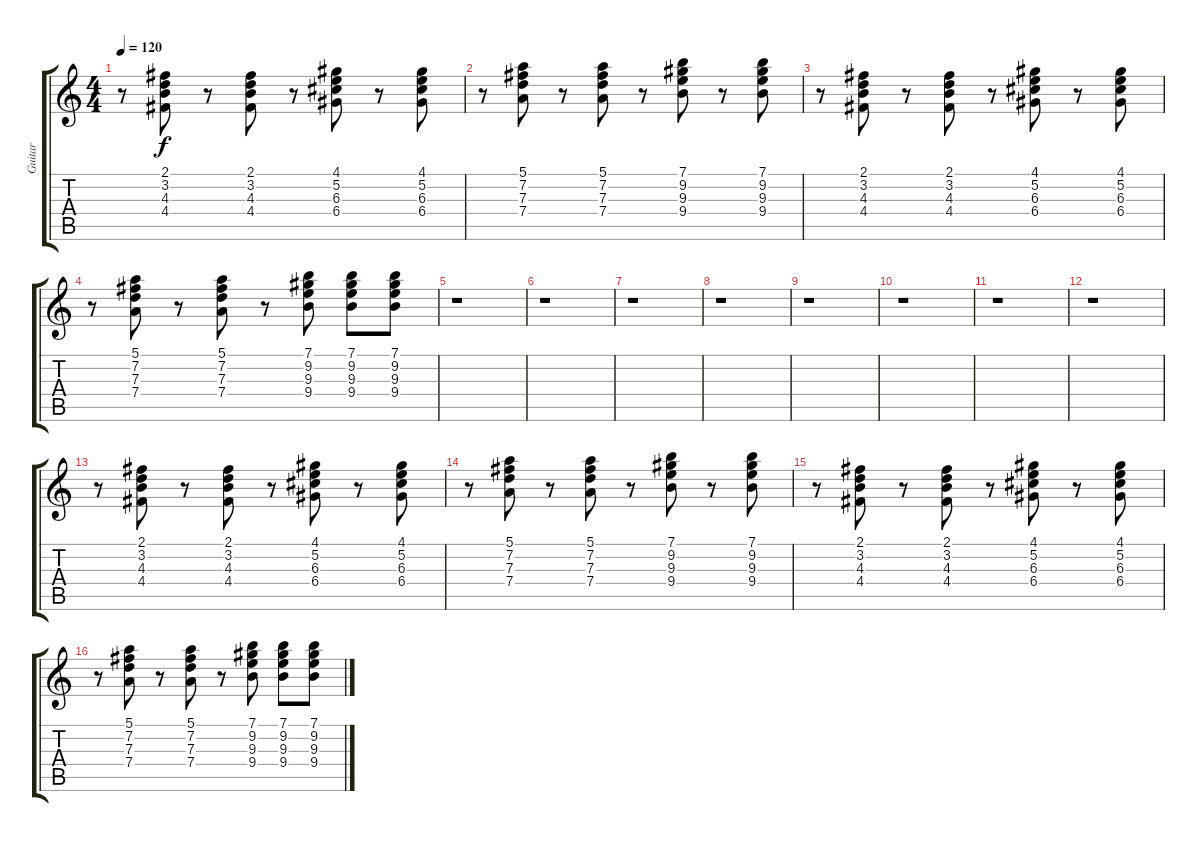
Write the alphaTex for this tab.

\track ("Guitar" "Guitar") {instrument acousticguitarsteel}
\staff {score tabs}
\tuning (E4 B3 G3 D3 A2 E2) {hide}
\ts (4 4)
\tempo 120
\clef g2
\ks c
r.8{dy f volume 12} (2.1 3.2 4.3 4.4).8 r.8 (2.1 3.2 4.3 4.4).8 r.8 (4.1 5.2 6.3 6.4).8 r.8 (4.1 5.2 6.3 6.4).8 |
r.8 (5.1 7.2 7.3 7.4).8 r.8 (5.1 7.2 7.3 7.4).8 r.8 (7.1 9.2 9.3 9.4).8 r.8 (7.1 9.2 9.3 9.4).8 |
r.8{volume 12} (2.1 3.2 4.3 4.4).8 r.8 (2.1 3.2 4.3 4.4).8 r.8 (4.1 5.2 6.3 6.4).8 r.8 (4.1 5.2 6.3 6.4).8 |
r.8 (5.1 7.2 7.3 7.4).8 r.8 (5.1 7.2 7.3 7.4).8 r.8 (7.1 9.2 9.3 9.4).8 (7.1 9.2 9.3 9.4).8 (7.1 9.2 9.3 9.4).8 |
r.1 |
r.1 |
r.1 |
r.1 |
r.1 |
r.1 |
r.1 |
r.1 |
r.8{volume 12} (2.1 3.2 4.3 4.4).8 r.8 (2.1 3.2 4.3 4.4).8 r.8 (4.1 5.2 6.3 6.4).8 r.8 (4.1 5.2 6.3 6.4).8 |
r.8 (5.1 7.2 7.3 7.4).8 r.8 (5.1 7.2 7.3 7.4).8 r.8 (7.1 9.2 9.3 9.4).8 r.8 (7.1 9.2 9.3 9.4).8 |
r.8{volume 12} (2.1 3.2 4.3 4.4).8 r.8 (2.1 3.2 4.3 4.4).8 r.8 (4.1 5.2 6.3 6.4).8 r.8 (4.1 5.2 6.3 6.4).8 |
r.8 (5.1 7.2 7.3 7.4).8 r.8 (5.1 7.2 7.3 7.4).8 r.8 (7.1 9.2 9.3 9.4).8 (7.1 9.2 9.3 9.4).8 (7.1 9.2 9.3 9.4).8
